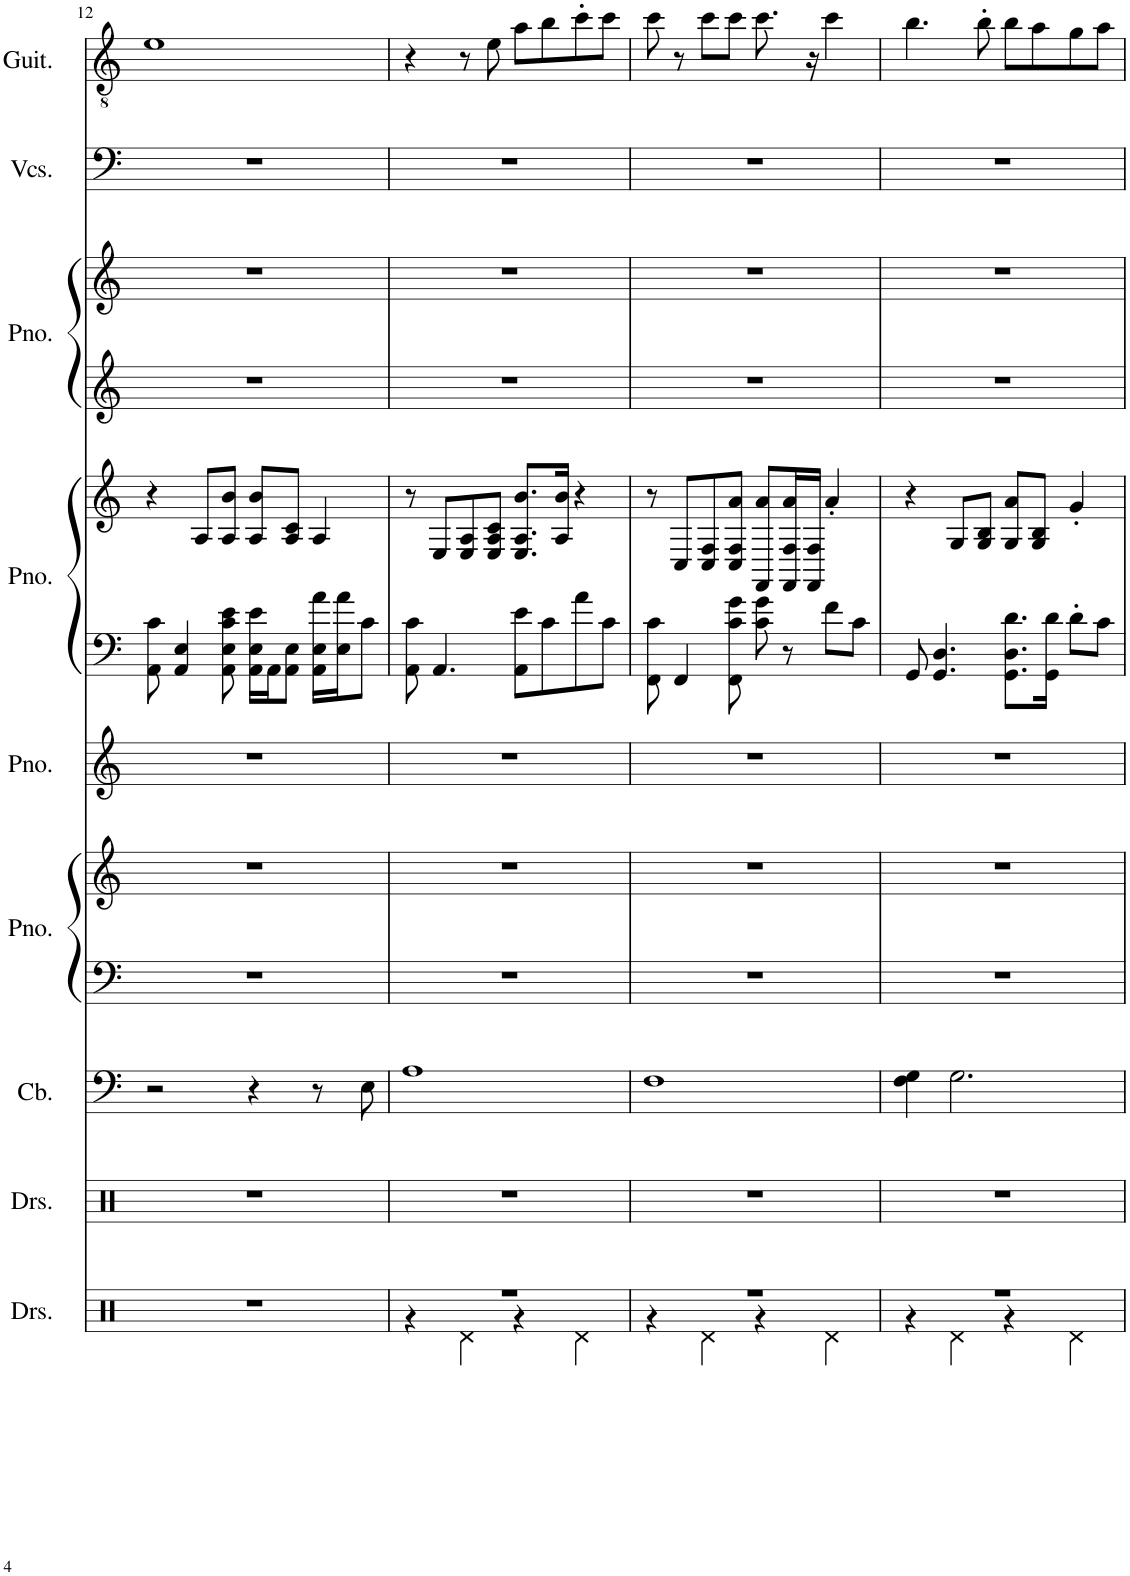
**kern	**kern	**kern	**kern	**kern	**kern	**kern	**kern	**kern	**kern	**kern	**kern
*part9	*part8	*part7	*part6	*part6	*part5	*part4	*part4	*part3	*part3	*part2	*part1
*staff12	*staff11	*staff10	*staff9	*staff8	*staff7	*staff6	*staff5	*staff4	*staff3	*staff2	*staff1
*I"Drumset	*I"Drumset	*I"Contrabass	*I"Piano	*	*I"Piano	*I"Piano	*	*I"Piano	*	*I"Violoncellos	*I"Classical Guitar
*I'Drs.	*I'Drs.	*I'Cb.	*I'Pno.	*	*I'Pno.	*I'Pno.	*	*I'Pno.	*	*I'Vcs.	*I'Guit.
!!LO:PB:g=z
*clefX	*clefX	*clefF4	*clefF4	*clefG2	*clefG2	*clefF4	*clefG2	*clefG2	*clefG2	*clefF4	*clefGv2
*	*	*Trd7c12	*	*	*	*	*	*	*	*	*
*k[]	*k[]	*k[]	*k[]	*k[]	*k[]	*k[]	*k[]	*k[]	*k[]	*k[]	*k[]
*M4/4	*M4/4	*M4/4	*M4/4	*M4/4	*M4/4	*M4/4	*M4/4	*M4/4	*M4/4	*M4/4	*M4/4
=12	=12	=12	=12	=12	=12	=12	=12	=12	=12	=12	=12
1r	1r	2r	1r	1r	1r	8AA\ 8c\	4r	1r	1r	1r	1e
.	.	.	.	.	.	4AA/ 4E/	.	.	.	.	.
.	.	.	.	.	.	.	8A/L	.	.	.	.
.	.	.	.	.	.	8AA\ 8E\ 8c\ 8e\	8A/ 8b/J	.	.	.	.
.	.	4r	.	.	.	16AA\ 16E\ 16e\LL	8A/ 8b/L	.	.	.	.
.	.	.	.	.	.	16AA\J	.	.	.	.	.
.	.	.	.	.	.	8AA\ 8E\J	8A/ 8c/J	.	.	.	.
.	.	8r	.	.	.	16AA\ 16E\ 16a\LL	4A/	.	.	.	.
.	.	.	.	.	.	16E\ 16a\J	.	.	.	.	.
.	.	8E\	.	.	.	8c\J	.	.	.	.	.
=13	=13	=13	=13	=13	=13	=13	=13	=13	=13	=13	=13
*^	*	*	*	*	*	*	*	*	*	*	*
1r	4r	1r	1A	1r	1r	1r	8AA\ 8c\	8r	1r	1r	1r	4r
.	.	.	.	.	.	.	4.AA/	8E/L	.	.	.	.
.	4Rd\	.	.	.	.	.	.	8E/ 8A/	.	.	.	8r
.	.	.	.	.	.	.	.	8E/ 8A/ 8c/J	.	.	.	8e\
.	4r	.	.	.	.	.	8AA\ 8e\L	8.E/ 8.A/ 8.b/L	.	.	.	8a\L
.	.	.	.	.	.	.	8c\	.	.	.	.	8b\
.	.	.	.	.	.	.	.	16A/ 16b/Jk	.	.	.	.
.	4Rd\	.	.	.	.	.	8a\	4r	.	.	.	8cc'\
.	.	.	.	.	.	.	8c\J	.	.	.	.	8cc\J
=14	=14	=14	=14	=14	=14	=14	=14	=14	=14	=14	=14	=14
1r	4r	1r	1F	1r	1r	1r	8FF\ 8c\	8r	1r	1r	1r	8cc\
.	.	.	.	.	.	.	4FF/	8C/L	.	.	.	8r
.	4Rd\	.	.	.	.	.	.	8C/ 8F/	.	.	.	8cc\L
.	.	.	.	.	.	.	8FF\ 8c\ 8g\	8C/ 8F/ 8a/J	.	.	.	8cc\J
.	4r	.	.	.	.	.	8c\ 8g\	8FF/ 8a/L	.	.	.	8.cc\
.	.	.	.	.	.	.	8r	16FF/ 16F/ 16a/L	.	.	.	.
.	.	.	.	.	.	.	.	16FF/ 16F/JJ	.	.	.	16r
.	4Rd\	.	.	.	.	.	8f\L	4a'/	.	.	.	4cc\
.	.	.	.	.	.	.	8c\J	.	.	.	.	.
=15	=15	=15	=15	=15	=15	=15	=15	=15	=15	=15	=15	=15
1r	4r	1r	4F\ 4G\	1r	1r	1r	8GG/	4r	1r	1r	1r	4.b\
.	.	.	.	.	.	.	4.GG/ 4.D/	.	.	.	.	.
.	4Rd\	.	2.G\	.	.	.	.	8G/L	.	.	.	.
.	.	.	.	.	.	.	.	8G/ 8B/J	.	.	.	8b'\
.	4r	.	.	.	.	.	8.GG\ 8.D\ 8.d\L	8G/ 8a/L	.	.	.	8b\L
.	.	.	.	.	.	.	.	8G/ 8B/J	.	.	.	8a\
.	.	.	.	.	.	.	16GG\ 16d\Jk	.	.	.	.	.
.	4Rd\	.	.	.	.	.	8d'\L	4g'/	.	.	.	8g\
.	.	.	.	.	.	.	8c\J	.	.	.	.	8a\J
*v	*v	*	*	*	*	*	*	*	*	*	*	*
=	=	=	=	=	=	=	=	=	=	=	=
*-	*-	*-	*-	*-	*-	*-	*-	*-	*-	*-	*-
